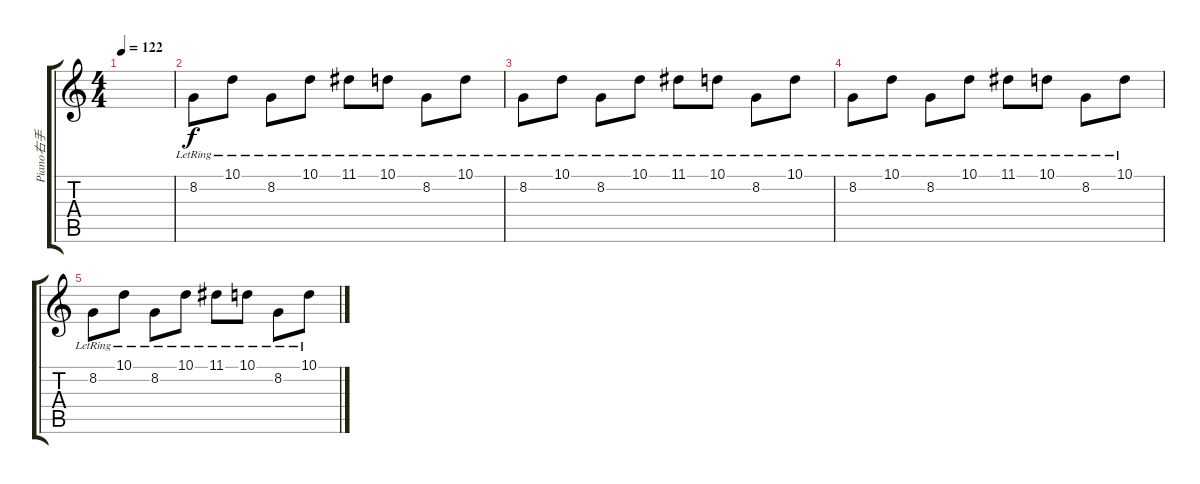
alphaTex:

\track ("Piano右手" "Piano右手") {instrument acousticgrandpiano}
\staff {score tabs}
\tuning (E4 B3 G3 D3 A2 E2) {hide}
\ts (4 4)
\tempo 122
\clef g2
\ks c
|
8.2{lr}.8 10.1{lr}.8 8.2{lr}.8 10.1{lr}.8 11.1{lr}.8 10.1{lr}.8 8.2{lr}.8 10.1{lr}.8 |
8.2{lr}.8 10.1{lr}.8 8.2{lr}.8 10.1{lr}.8 11.1{lr}.8 10.1{lr}.8 8.2{lr}.8 10.1{lr}.8 |
8.2{lr}.8 10.1{lr}.8 8.2{lr}.8 10.1{lr}.8 11.1{lr}.8 10.1{lr}.8 8.2{lr}.8 10.1{lr}.8 |
8.2{lr}.8 10.1{lr}.8 8.2{lr}.8 10.1{lr}.8 11.1{lr}.8 10.1{lr}.8 8.2{lr}.8 10.1{lr}.8
